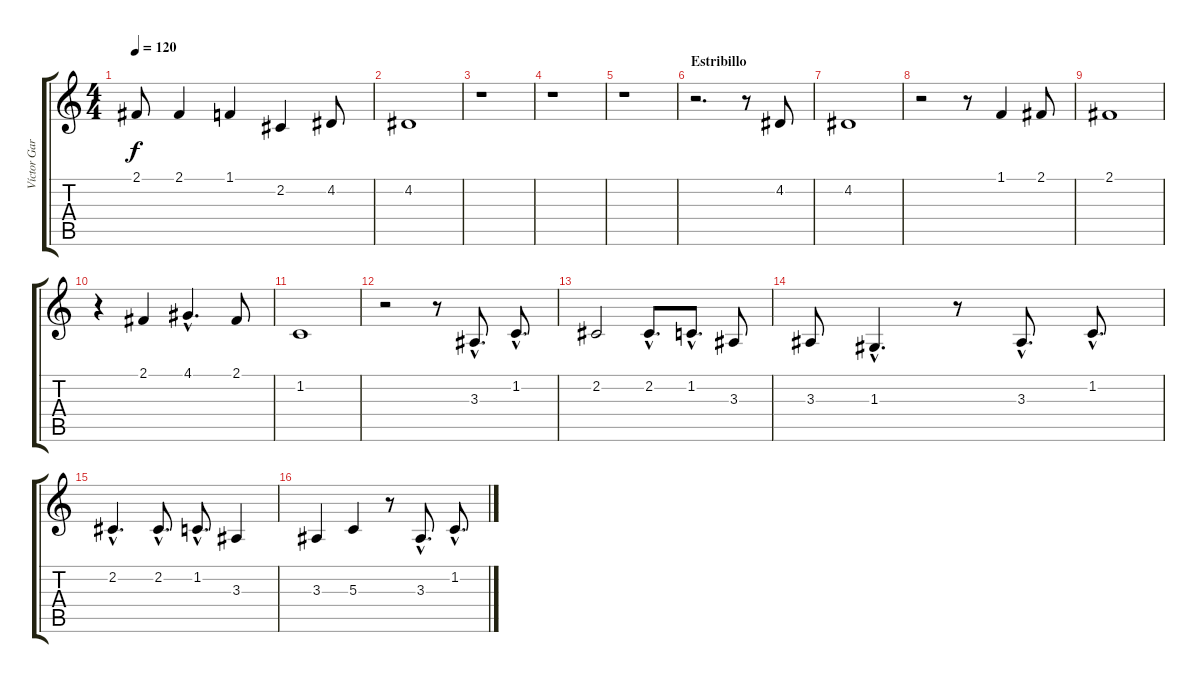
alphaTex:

\track ("Víctor García (Voz)" "Víctor Gar") {instrument lead6voice}
\staff {score tabs}
\tuning (E4 B3 G3 D3 A2 E2) {hide}
\ts (4 4)
\tempo 120
\clef g2
\ks c
2.1.8{dy f} 2.1.4 1.1.4 2.2.4 4.2.8 |
4.2.1 |
r.1 |
r.1 |
r.1 |
\section ("" "Estribillo")
r.2{d} r.8 4.2.8 |
4.2.1 |
r.2 r.8 1.1.4 2.1.8 |
2.1.1 |
r.4 2.1.4 4.1{hac}.4{d} 2.1.8 |
1.2.1 |
r.2 r.8 3.3{hac}.8{d} 1.2{hac}.8{d} |
2.2.2 2.2{hac}.8{d} 1.2{hac}.8{d} 3.3.8 |
3.3.8 1.3{hac}.4{d} r.8 3.3{hac}.8{d} 1.2{hac}.8{d} |
2.2{hac}.4{d} 2.2{hac}.8{d} 1.2{hac}.8{d} 3.3.4 |
3.3.4 5.3.4 r.8 3.3{hac}.8{d} 1.2{hac}.8{d}
